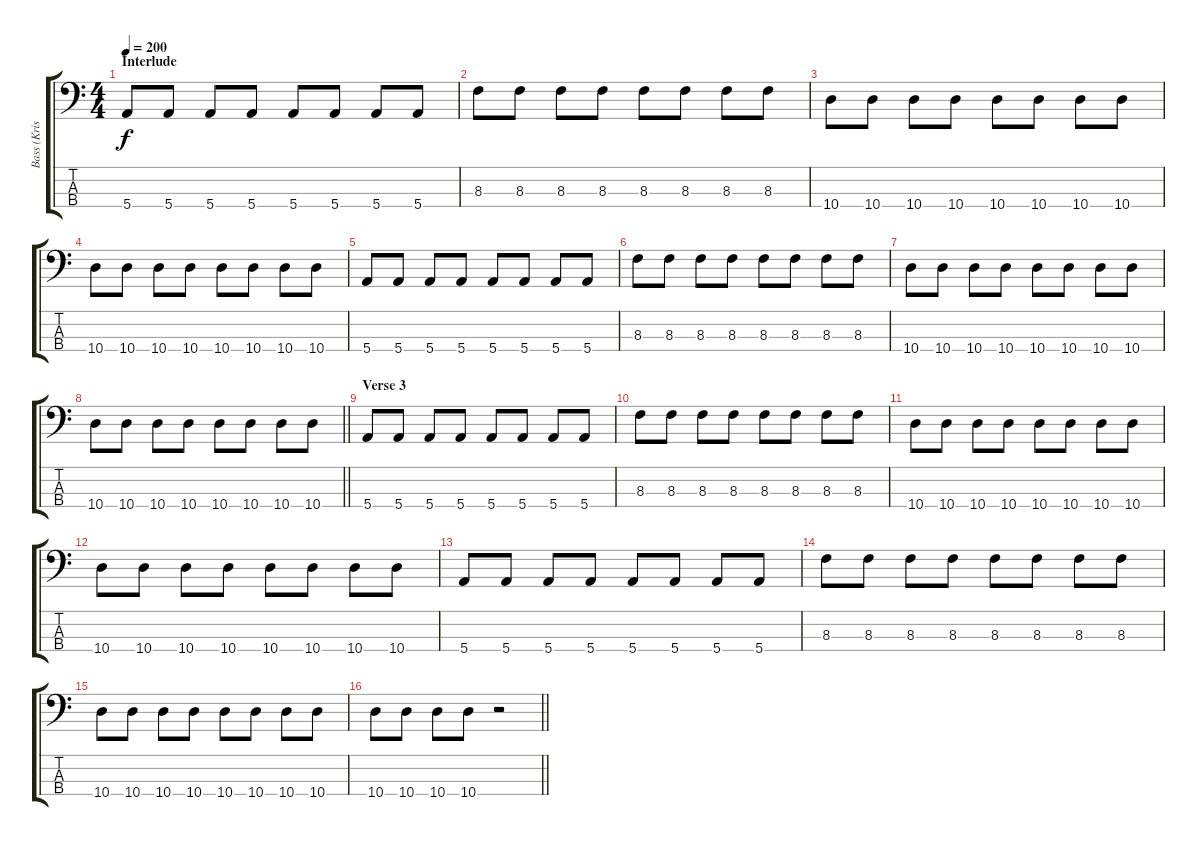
\track ("Bass (Krist Novoselic)" "Bass (Kris") {instrument electricbasspick}
\staff {score tabs}
\tuning (G2 D2 A1 E1) {hide}
\ts (4 4)
\section ("" "Interlude")
\tempo 200
\clef f4
\ks c
5.4.8{dy f} 5.4.8 5.4.8 5.4.8 5.4.8 5.4.8 5.4.8 5.4.8 |
8.3.8 8.3.8 8.3.8 8.3.8 8.3.8 8.3.8 8.3.8 8.3.8 |
10.4.8 10.4.8 10.4.8 10.4.8 10.4.8 10.4.8 10.4.8 10.4.8 |
10.4.8 10.4.8 10.4.8 10.4.8 10.4.8 10.4.8 10.4.8 10.4.8 |
5.4.8 5.4.8 5.4.8 5.4.8 5.4.8 5.4.8 5.4.8 5.4.8 |
8.3.8 8.3.8 8.3.8 8.3.8 8.3.8 8.3.8 8.3.8 8.3.8 |
10.4.8 10.4.8 10.4.8 10.4.8 10.4.8 10.4.8 10.4.8 10.4.8 |
\barLineRight lightlight
10.4.8 10.4.8 10.4.8 10.4.8 10.4.8 10.4.8 10.4.8 10.4.8 |
\section ("" "Verse 3")
5.4.8 5.4.8 5.4.8 5.4.8 5.4.8 5.4.8 5.4.8 5.4.8 |
8.3.8 8.3.8 8.3.8 8.3.8 8.3.8 8.3.8 8.3.8 8.3.8 |
10.4.8 10.4.8 10.4.8 10.4.8 10.4.8 10.4.8 10.4.8 10.4.8 |
10.4.8 10.4.8 10.4.8 10.4.8 10.4.8 10.4.8 10.4.8 10.4.8 |
5.4.8 5.4.8 5.4.8 5.4.8 5.4.8 5.4.8 5.4.8 5.4.8 |
8.3.8 8.3.8 8.3.8 8.3.8 8.3.8 8.3.8 8.3.8 8.3.8 |
10.4.8 10.4.8 10.4.8 10.4.8 10.4.8 10.4.8 10.4.8 10.4.8 |
\barLineRight lightlight
10.4.8 10.4.8 10.4.8 10.4.8 r.2
